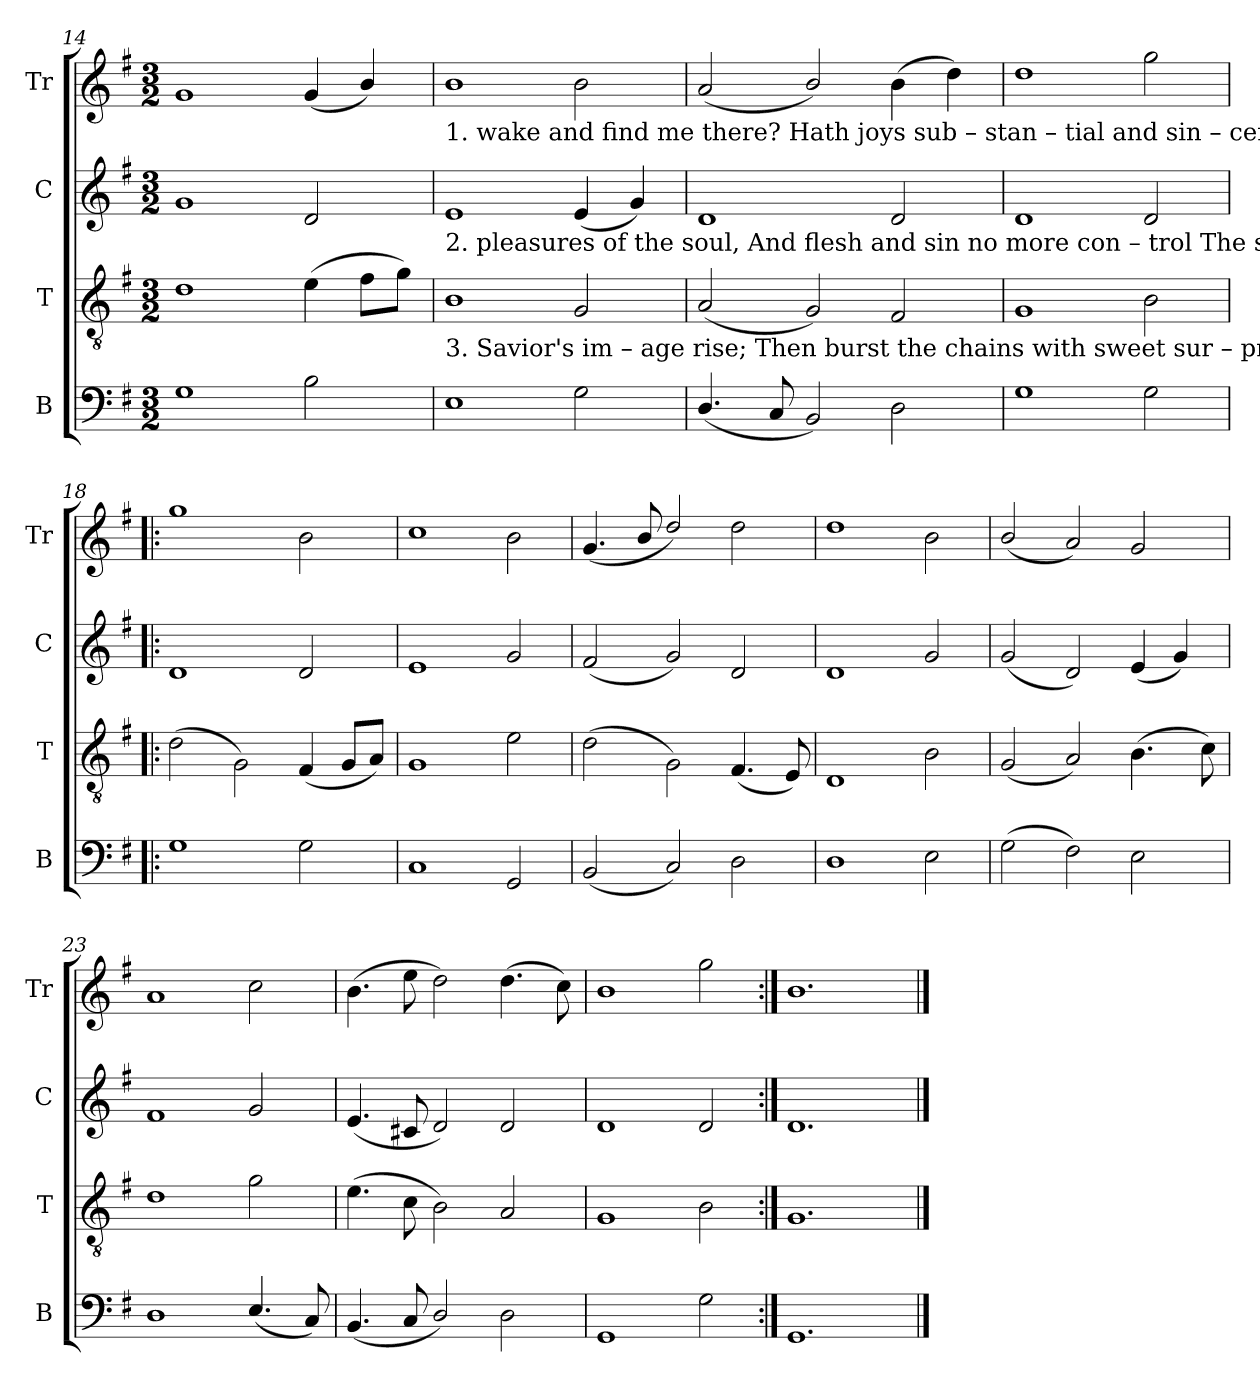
**kern	**kern	**kern	**kern
*part4	*part3	*part2	*part1
*staff4	*staff3	*staff2	*staff1
*I"B	*I"T	*I"C	*I"Tr
*I'B	*I'T	*I'C	*I'Tr
*clefF4	*clefGv2	*clefG2	*clefG2
*k[f#]	*k[f#]	*k[f#]	*k[f#]
*M3/2	*M3/2	*M3/2	*M3/2
=14	=14	=14	=14
1G!	1d!	1g!	1g!
2B!\	(>4e!\	2d!/	(<4g!/
.	8f#!\L	.	4b!/)
.	8g!\J)	.	.
!!LO:LB:g=z
=15	=15	=15	=15
!	!	!	!LO:TX:b:t=1. wake  and    find    me  there?  Hath   joys    sub  – stan – tial   and          sin   –   cere&colon;  When  shall    I    wake  and    find              me   there?  Hath
!	!	!LO:TX:b:t=2. pleasures  of            the  soul,  And   flesh   and        sin   no   more         con   –   trol   The   sacred       pleasures      of                   the  soul.  And	!
!	!LO:TX:b:t=3. Savior's    im      –    age   rise; Then  burst   the  chains with sweet         sur – prise, And    in     my         Savior's      im         –       age   rise.  Then	!	!
1E!	1B!	1e!	1b!
2G!\	2G!/	(<4e!/	2b!\
.	.	4g!/)	.
=16	=16	=16	=16
(<4.D!/	(<2A!/	1d!	(<2a!/
8C!/	.	.	.
2BB!/)	2G!/)	.	2b!/)
2D!\	2F#!/	2d!/	(>4b!\
.	.	.	4dd!\)
=17	=17	=17	=17
1G!	1G!	1d!	1dd!
2G!\	2B!\	2d!/	2gg!\
=18!|:	=18!|:	=18!|:	=18!|:
1G!	(>2d!\	1d!	1gg!
.	2G!\)	.	.
2G!\	(<4F#!/	2d!/	2b!\
.	8G!/L	.	.
.	8A!/J)	.	.
=19	=19	=19	=19
1C!	1G!	1e!	1cc!
2GG!/	2e!\	2g!/	2b!\
=20	=20	=20	=20
(<2BB!/	(>2d!\	(<2f#!/	(<4.g!/
.	.	.	8b!/
2C!/)	2G!\)	2g!/)	2dd!/)
2D!\	(<4.F#!/	2d!/	2dd!\
.	8E!/)	.	.
=21	=21	=21	=21
1D!	1D!	1d!	1dd!
2E!\	2B!\	2g!/	2b!\
=22	=22	=22	=22
(>2G!\	(<2G!/	(<2g!/	(<2b!/
2F#!\)	2A!/)	2d!/)	2a!/)
2E!\	(>4.B!\	(<4e!/	2g!/
.	.	4g!/)	.
.	8c!\)	.	.
=23	=23	=23	=23
1D!	1d!	1f#!	1a!
(<4.E!/	2g!\	2g!/	2cc!\
8C!/)	.	.	.
=24	=24	=24	=24
(<4.BB!/	(>4.e!\	(<4.e!/	(>4.b!\
8C!/	8c!\	8c#X!/	8ee!\
2D!/)	2B!\)	2d!/)	2dd!\)
2D!\	2A!/	2d!/	(>4.dd!\
.	.	.	8cc!\)
=25	=25	=25	=25
1GG!	1G!	1d!	1b!
2G!\	2B!\	2d!/	2gg!\
=26:|!	=26:|!	=26:|!	=26:|!
1.GG!	1.G!	1.d!	1.b!
==	==	==	==
*-	*-	*-	*-
